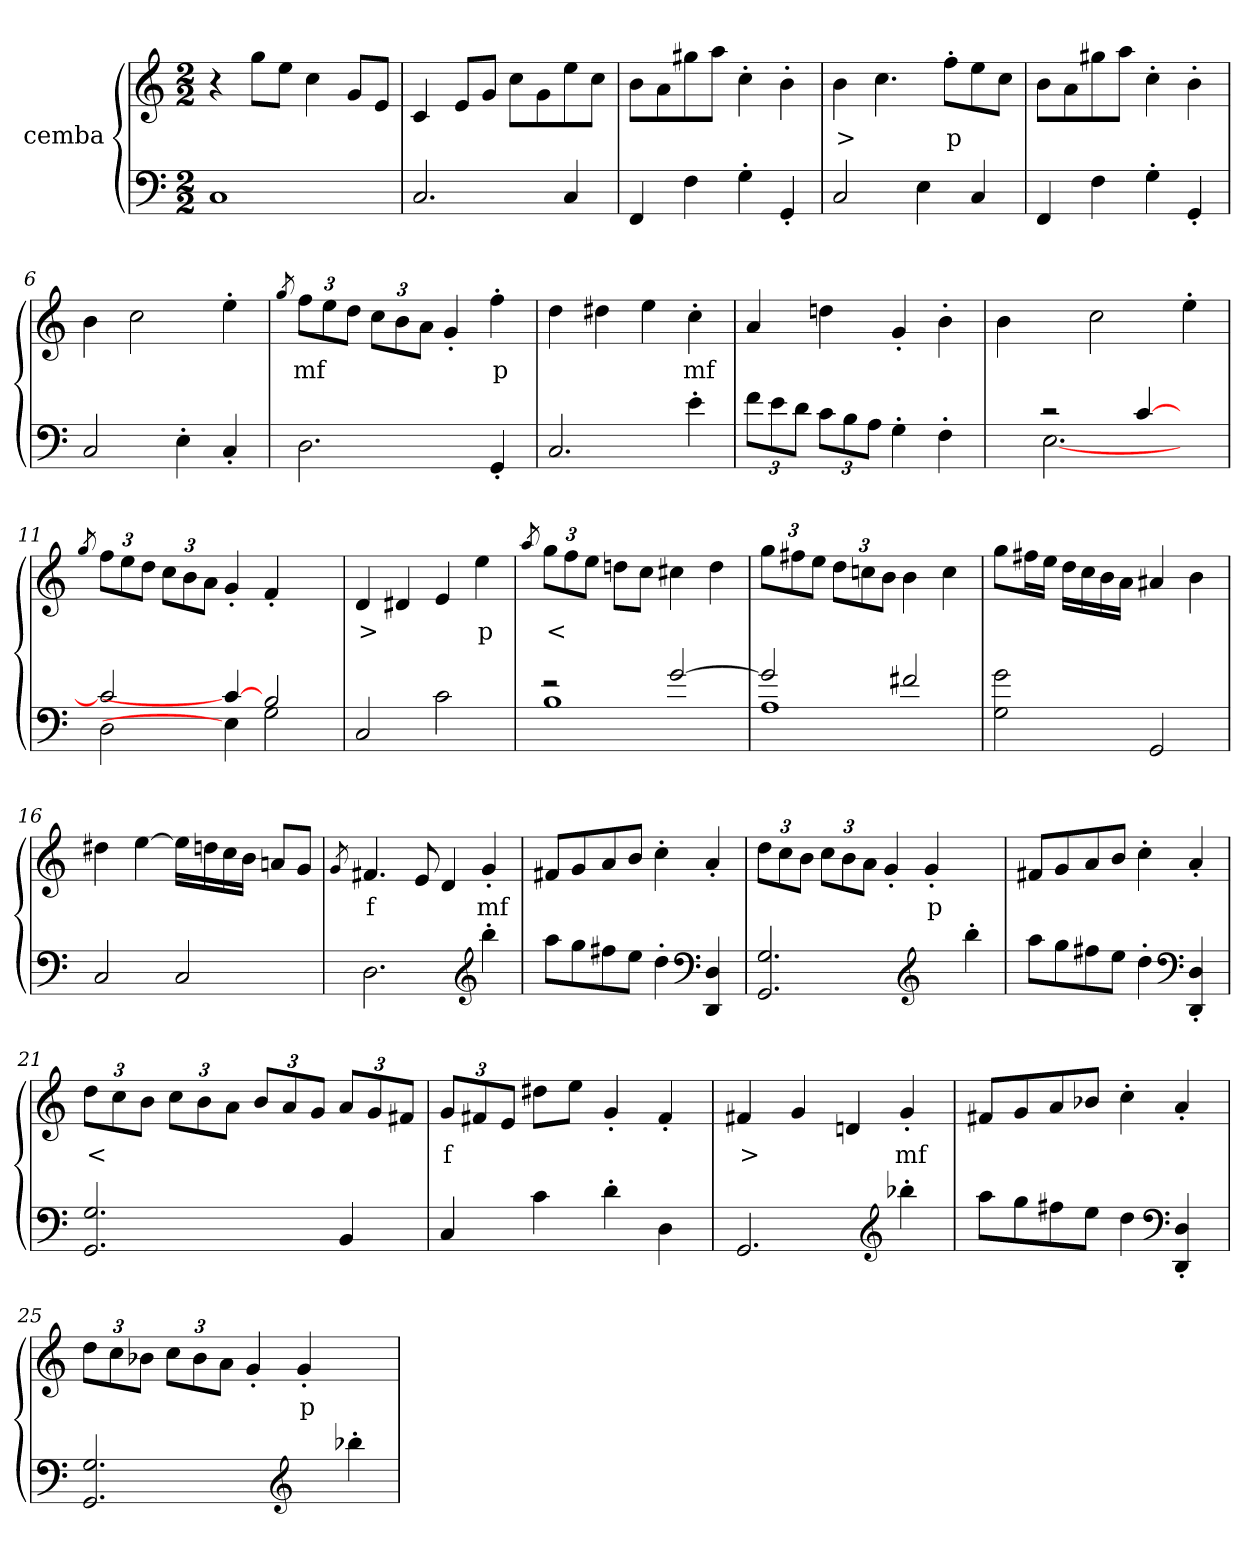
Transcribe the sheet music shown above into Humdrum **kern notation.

**kern	**kern	**text
*part2	*part1	*part1
*staff2	*staff1	*staff1
*I"cemba	*I"cemba	*
*clefF4	*clefG2	*
*k[]	*k[]	*
*C:	*C:	*
*M2/2	*M2/2	*
=1	=1	=1
1C	4r	f
.	8gg\L	.
.	8ee\J	.
.	4cc\	.
.	8g/L	.
.	8e/J	.
=2	=2	=2
2.C/	4c/	.
.	8e/L	.
.	8g/J	.
.	8cc\L	.
.	8g\	.
4C/	8ee\	.
.	8cc\J	.
=3	=3	=3
4FF/	8b\L	.
.	8a\	.
4F\	8gg#X\	.
.	8aa\J	.
4G'>\	4cc'>\	.
4GG'>/	4b'>\	.
=4	=4	=4
2C/	4b\	>
.	4.cc\	.
4E\	.	.
.	8ff'>\L	p
4C/	8ee\	.
.	8cc\J	.
=5	=5	=5
4FF/	8b\L	.
.	8a\	.
4F\	8gg#X\	.
.	8aa\J	.
4G'>\	4cc'>\	.
4GG'>/	4b'>\	.
=6	=6	=6
2C/	4b\	.
.	2cc\	.
4E'>\	.	.
4C'>/	4ee'>\	.
=7	=7	=7
.	8qgg/	.
2.D\	12ff\L	mf
.	12ee\	.
.	12dd\J	.
.	12cc\L	.
.	12b\	.
.	12a\J	.
.	4g'>/	.
4GG'>/	4ff'>\	p
=8	=8	=8
2.C/	4dd\	.
.	4dd#X\	.
.	4ee\	.
4e'>\	4cc'>\	mf
=9	=9	=9
12f\L	4a/	.
12e\	.	.
12d\J	.	.
12c\L	4ddn\	.
12B\	.	.
12A\J	.	.
4G'>\	4g'>/	.
4F'>\	4b'>\	.
=10	=10	=10
*^	*	*
4ryy	4ryy	4b\	.
2r	[2.E	4ryy	.
.	.	2cc\	.
[4c/	.	.	.
4ryy	4ryy	4ee'>\	.
=11	=11	=11	=11
.	.	8qgg/	.
2c/]	2D\	12ff\L	.
.	.	12ee\	.
.	.	12dd\J	.
.	.	12cc\L	.
.	.	12b\	.
.	.	12a\J	.
4c/_	4E]	4g'>/	.
2B/	2G\	4f'>/	.
.	.	4ryy	.
*v	*v	*	*
=12	=12	=12
2C/	4d/	>
.	4d#X/	.
2c\	4e/	.
.	4ee\	p
=13	=13	=13
.	8qaa/	.
*^	*	*
2r	1B	12gg\L	<
.	.	12ff\	.
.	.	12ee\J	.
.	.	8ddn\L	.
.	.	8cc\J	.
[2g/	.	4cc#X\	.
.	.	4dd\	.
=14	=14	=14	=14
2g/]	1A	12gg\L	.
.	.	12ff#X\	.
.	.	12ee\J	.
.	.	12dd\L	.
.	.	12ccn\	.
.	.	12b\J	.
2f#X/	.	4b\	.
.	.	4cc\	.
*v	*v	*	*
=15	=15	=15
2G\ 2g\	8gg\L	.
.	16ff#X\L	.
.	16ee\JJ	.
.	16dd\LL	.
.	16cc\	.
.	16b\	.
.	16a\JJ	.
2GG/	4a#X/	.
.	4b\	.
=16	=16	=16
2C/	4dd#X\	.
.	[4ee\	.
2C/	16ee\LL]	.
.	16ddn\	.
.	16cc\	.
.	16b\JJ	.
.	8an/L	.
.	8g/J	.
=17	=17	=17
.	8qg/	.
2.D\	4.f#X/	f
.	8e/	.
.	4d/	.
*clefG2	*	*
4bb'>\	4g'>/	mf
=18	=18	=18
8aa\L	8f#X/L	.
8gg\	8g/	.
8ff#X\	8a/	.
8ee\J	8b/J	.
4dd'>\	4cc'>\	.
*clefF4	*	*
4DD/ 4D/	4a'>/	.
=19	=19	=19
2.GG/ 2.G/	12dd\L	.
.	12cc\	.
.	12b\J	.
.	12cc\L	.
.	12b\	.
.	12a\J	.
.	4g'>/	.
*clefG2	*	*
4ryy	4g'>/	p
4bb'>\	4ryy	.
=20	=20	=20
8aa\L	8f#X/L	.
8gg\	8g/	.
8ff#X\	8a/	.
8ee\J	8b/J	.
4dd'>\	4cc'>\	.
*clefF4	*	*
4DD/'> 4D/'>	4a'>/	.
=21	=21	=21
2.GG/ 2.G/	12dd\L	<
.	12cc\	.
.	12b\J	.
.	12cc\L	.
.	12b\	.
.	12a\J	.
.	12b/L	.
.	12a/	.
.	12g/J	.
4BB/	12a/L	.
.	12g/	.
.	12f#X/J	.
=22	=22	=22
4C/	12g/L	f
.	12f#X/	.
.	12e/J	.
4c\	8dd#X\L	.
.	8ee\J	.
4d'>\	4g'>/	.
4D\	4f#'>/	.
=23	=23	=23
2.GG/	4f#X/	>
.	4g/	.
.	4dn/	.
*clefG2	*	*
4bb-X'>\	4g'>/	mf
=24	=24	=24
8aa\L	8f#X/L	.
8gg\	8g/	.
8ff#X\	8a/	.
8ee\J	8b-X/J	.
4dd\	4cc'>\	.
*clefF4	*	*
4DD/'> 4D/'>	4a'>/	.
=25	=25	=25
2.GG/ 2.G/	12dd\L	.
.	12cc\	.
.	12b-X\J	.
.	12cc\L	.
.	12b-\	.
.	12a\J	.
.	4g'>/	.
*clefG2	*	*
4ryy	4g'>/	p
4bb-X'>\	4ryy	.
=	=	=
*-	*-	*-
